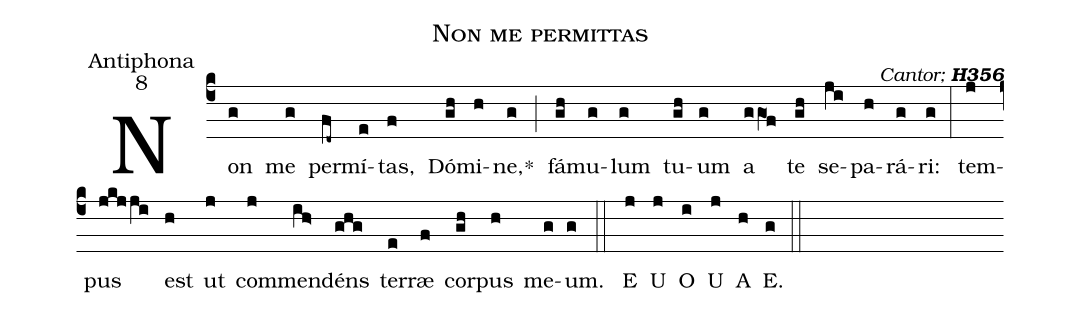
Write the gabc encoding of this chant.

name:Non me permittas;
office-part:Antiphona;
mode:8;
commentary:{\itshape\mdseries  Cantor;\/}  {\bfseries H356};
%%
(c4) Non(g) me(g) per(fd~)mí(e)tas,(f) Dó(gh)mi(h)ne,<sp>*</sp>(g) (;)
fá(gh)mu(g)lum(g) tu(gh)um(g) a(ggO1f) te(gh) se(ji)pa(h)rá(g)ri:(g) (:)
tem(j)pus(jkjji) est(h) ut(j) com(j)men(ih>)déns(ghg) ter(e)ræ(f) cor(gh)pus(h) me(g)um.(g) (::)
<eu>  E(j) U(j) O(i) U(j) A(h) E.(g) </eu> (::)
